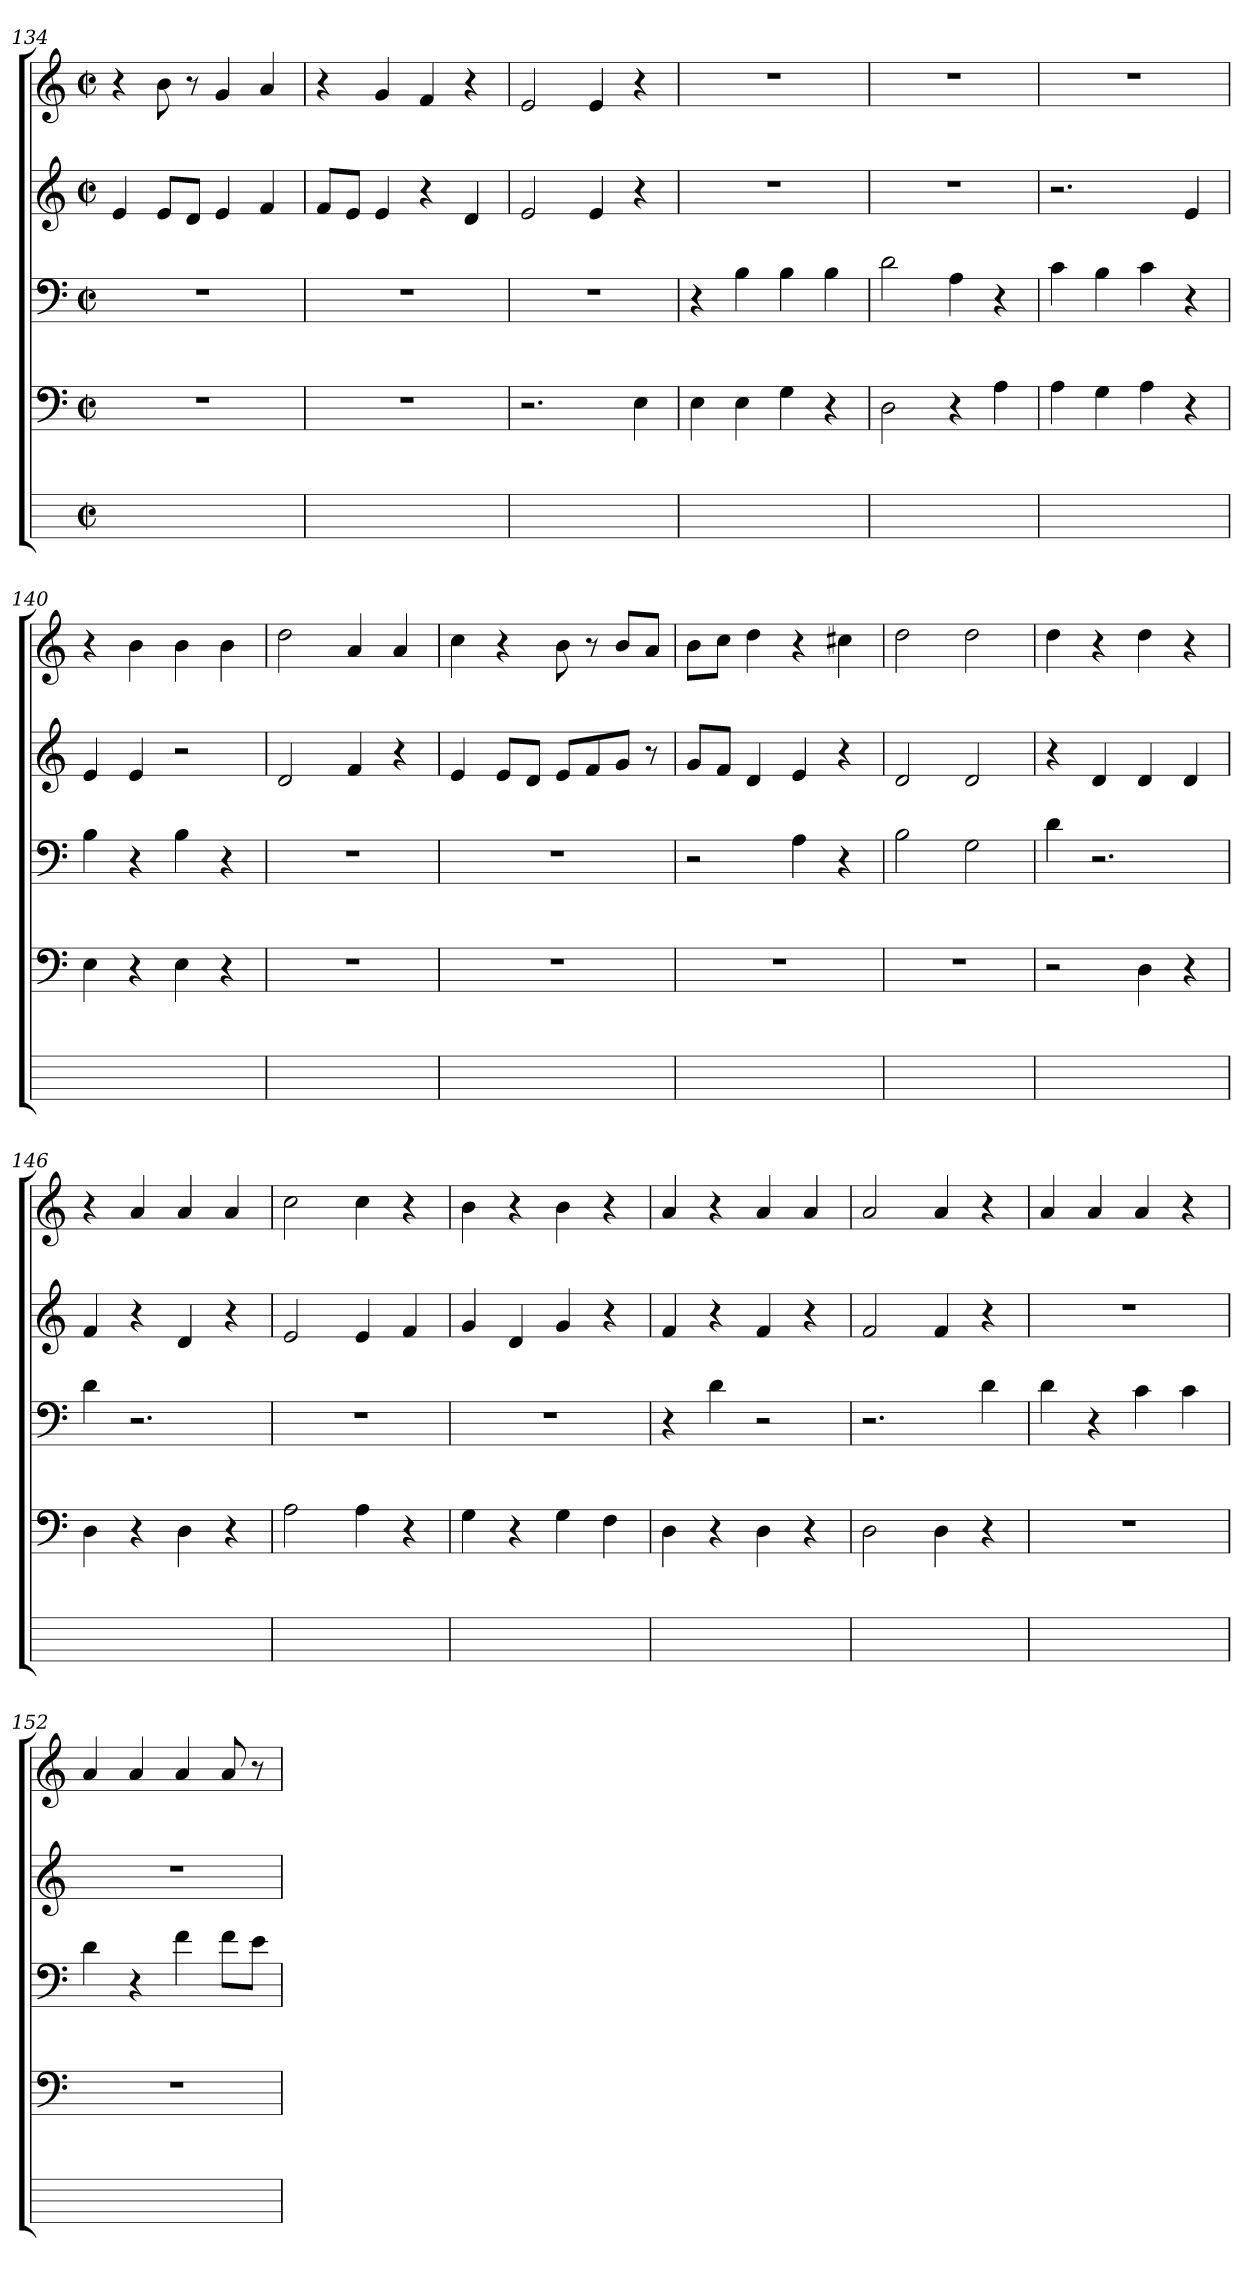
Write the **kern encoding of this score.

**kern	**kern	**kern	**kern	**kern
*part5	*part4	*part3	*part2	*part1
*staff5	*staff4	*staff3	*staff2	*staff1
*	*clefF4	*clefF4	*clefG2	*clefG2
*	*k[]	*k[]	*k[]	*k[]
*	*C:	*C:	*C:	*C:
*M2/2	*M2/2	*M2/2	*M2/2	*M2/2
*met(c|)	*met(c|)	*met(c|)	*met(c|)	*met(c|)
=134	=134	=134	=134	=134
1ryy	1r	1r	4e	4r
.	.	.	8eiL	8b
.	.	.	8dJ	8r
.	.	.	4e	4g
.	.	.	4f	4a
=135	=135	=135	=135	=135
1ryy	1r	1r	8fjL	4r
.	.	.	8eJ	.
.	.	.	4e	4g
.	.	.	4r	4f
.	.	.	4d	4r
=136	=136	=136	=136	=136
1ryy	2.r	1r	2e	2e
.	.	.	4ei	4ei
.	4E	.	4r	4r
=137	=137	=137	=137	=137
1ryy	4E	4r	1r	1r
.	4E	4B	.	.
.	4G	4B	.	.
.	4r	4B	.	.
=138	=138	=138	=138	=138
1ryy	2D	2d	1r	1r
.	4r	4A	.	.
.	4A	4r	.	.
=139	=139	=139	=139	=139
1ryy	4Ai	4c	2.r	1r
.	4G	4B	.	.
.	4A	4c	.	.
.	4r	4r	4e	.
=140	=140	=140	=140	=140
1ryy	4E	4B	4e	4r
.	4r	4r	4e	4b
.	4Ei	4Bi	2r	4b
.	4r	4r	.	4b
=141	=141	=141	=141	=141
1ryy	1r	1r	2d	2dd
.	.	.	4f	4a
.	.	.	4r	4ai
=142	=142	=142	=142	=142
1ryy	1r	1r	4e	4cc
.	.	.	8ejL	4r
.	.	.	8dJ	.
.	.	.	8eL	8b
.	.	.	8f	8r
.	.	.	8gJ	8biL
.	.	.	8r	8aJ
=143	=143	=143	=143	=143
1ryy	1r	2r	8giL	8bL
.	.	.	8fJ	8ccJ
.	.	.	4d	4dd
.	.	4A	4e	4r
.	.	4r	4r	4cc#X
=144	=144	=144	=144	=144
1ryy	1r	2B	2d	2dd
.	.	2G	2di	2ddi
=145	=145	=145	=145	=145
1ryy	2r	4d	4r	4ddi
.	.	2.r	4d	4r
.	4D	.	4d	4ddi
.	4r	.	4d	4r
=146	=146	=146	=146	=146
1ryy	4D	4d	4f	4r
.	4r	2.r	4r	4a
.	4D	.	4d	4a
.	4r	.	4r	4a
=147	=147	=147	=147	=147
1ryy	2A	1r	2e	2cc
.	4Ai	.	4ei	4cci
.	4r	.	4f	4r
=148	=148	=148	=148	=148
1ryy	4G	1r	4g	4b
.	4r	.	4d	4r
.	4Gi	.	4g	4bi
.	4F	.	4r	4r
=149	=149	=149	=149	=149
1ryy	4D	4r	4f	4a
.	4r	4d	4r	4r
.	4Di	2r	4fi	4ai
.	4r	.	4r	4ai
=150	=150	=150	=150	=150
1ryy	2Di	2.r	2fi	2a
.	4Di	.	4fi	4a
.	4r	4d	4r	4r
=151	=151	=151	=151	=151
1ryy	1r	4d	1r	4ai
.	.	4r	.	4a
.	.	4c	.	4a
.	.	4ci	.	4r
=152	=152	=152	=152	=152
1ryy	1r	4d	1r	4a
.	.	4r	.	4a
.	.	4f	.	4a
.	.	8fiL	.	8a
.	.	8eJ	.	8r
=	=	=	=	=
*-	*-	*-	*-	*-
